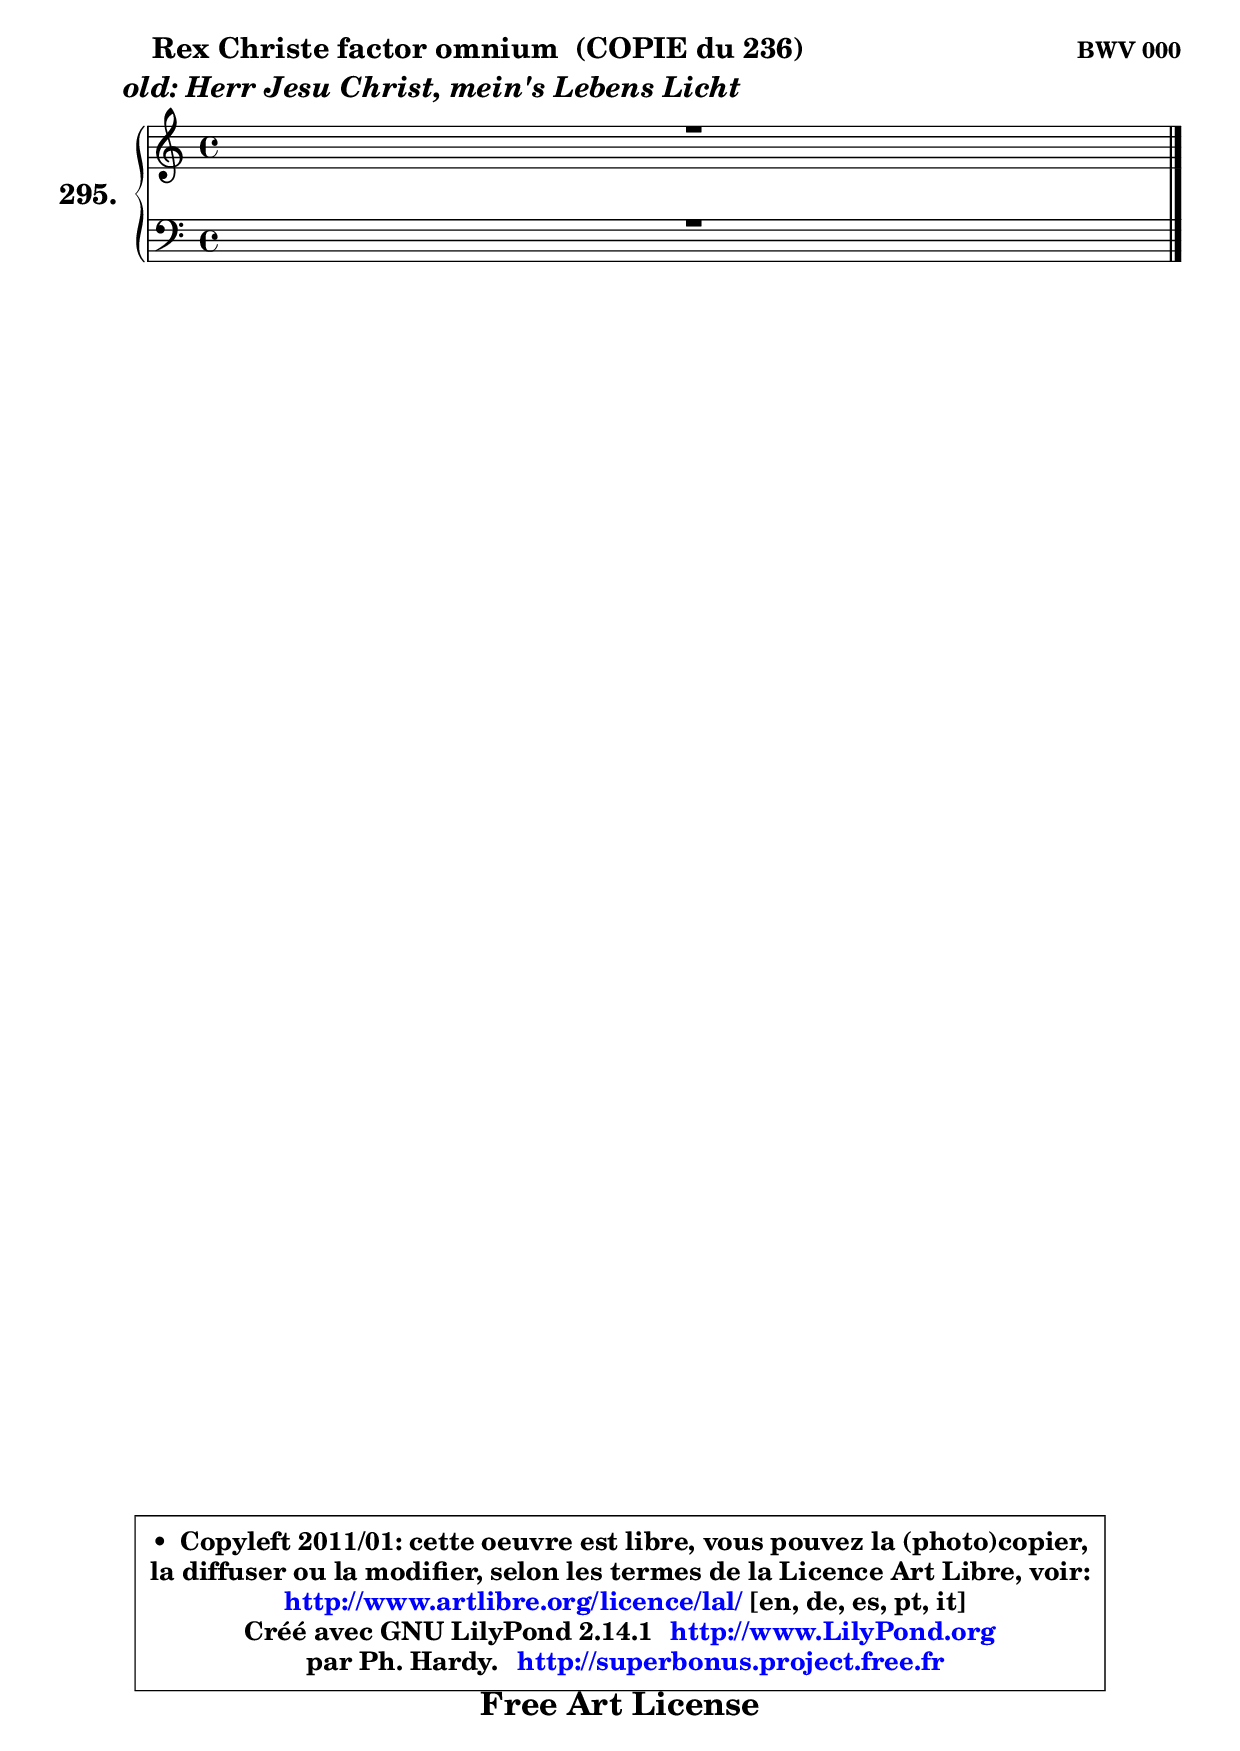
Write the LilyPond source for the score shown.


\version "2.14.1"

    \paper {
%	system-system-spacing #'padding = #0.1
%	score-system-spacing #'padding = #0.1
%	ragged-bottom = ##f
%	ragged-last-bottom = ##f
	ragged-right = ##f
	}

    \header {
      opus = \markup { \bold "BWV 000" }
      piece = \markup { \fontsize #2 \bold \column \center-align { \line { \hspace #9 "Rex Christe factor omnium  (COPIE du 236)" }
                     \line { \italic "old: Herr Jesu Christ, mein's Lebens Licht" }
                 } }
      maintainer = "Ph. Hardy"
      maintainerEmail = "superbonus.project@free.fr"
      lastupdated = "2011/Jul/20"
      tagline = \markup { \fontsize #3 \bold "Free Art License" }
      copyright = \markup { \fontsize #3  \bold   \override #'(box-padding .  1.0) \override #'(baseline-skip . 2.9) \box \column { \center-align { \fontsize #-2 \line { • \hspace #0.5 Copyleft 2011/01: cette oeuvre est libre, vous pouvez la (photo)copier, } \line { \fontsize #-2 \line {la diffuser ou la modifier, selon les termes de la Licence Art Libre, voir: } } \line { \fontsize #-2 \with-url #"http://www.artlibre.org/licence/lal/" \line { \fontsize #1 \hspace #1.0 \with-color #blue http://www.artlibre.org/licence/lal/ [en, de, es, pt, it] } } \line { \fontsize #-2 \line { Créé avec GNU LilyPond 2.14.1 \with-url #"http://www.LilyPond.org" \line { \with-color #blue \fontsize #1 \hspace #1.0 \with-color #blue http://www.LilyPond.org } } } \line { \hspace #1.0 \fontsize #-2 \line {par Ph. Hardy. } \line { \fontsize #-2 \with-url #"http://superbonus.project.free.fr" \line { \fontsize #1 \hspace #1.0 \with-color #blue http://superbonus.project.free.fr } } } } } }

	  }

  guidemidi = {
	\tempo 4 = 78

	}

  upper = {
\displayLilyMusic \transpose c c {
	\time 4/4
	\key c \major
	\clef treble
	\voiceOne
	<< { 
	% SOPRANO
	\set Voice.midiInstrument = "acoustic grand"
	\relative c' {
	R1 |
        \bar "|."
	} % fin de relative
	}

	\context Voice="1" { \voiceTwo 
	% ALTO
	\set Voice.midiInstrument = "acoustic grand"
	\relative c' {
	
        \bar "|."
	} % fin de relative
	\oneVoice
	} >>
}
	}

    lower = {
\transpose c c {
	\time 4/4
	\key c \major
	\clef bass
	\voiceOne
	<< { 
	% TENOR
	\set Voice.midiInstrument = "acoustic grand"
	\relative c' {
	R1 |
        \bar "|."
	} % fin de relative
	}
	\context Voice="1" { \voiceTwo 
	% BASS
	\set Voice.midiInstrument = "acoustic grand"
	\relative c {
        
        \bar "|."
	} % fin de relative
	\oneVoice
	} >>
}
	}


    \score { 

	\new PianoStaff <<
	\set PianoStaff.instrumentName = \markup { \bold \huge "295." }
	\new Staff = "upper" \upper
	\new Staff = "lower" \lower
	>>

    \layout {
%	ragged-last = ##f
	   }

         } % fin de score

  \score {
    \unfoldRepeats { << \guidemidi \upper \lower >> }
    \midi {
    \context {
     \Staff
      \remove "Staff_performer"
               }

     \context {
      \Voice
       \consists "Staff_performer"
                }

     \context { 
      \Score
      tempoWholesPerMinute = #(ly:make-moment 78 4)
		}
	    }
	}


